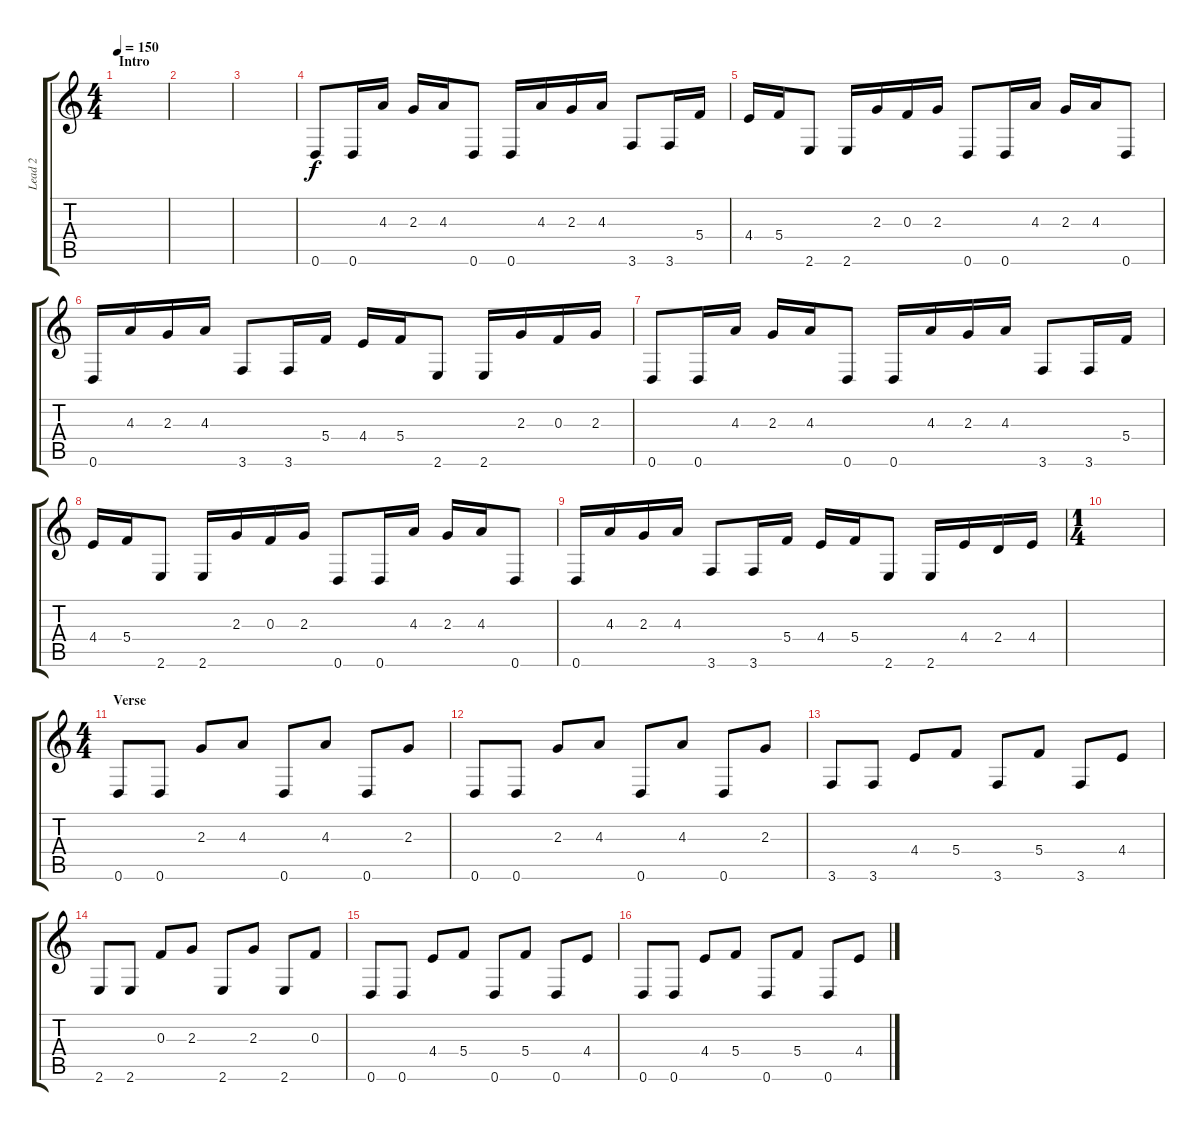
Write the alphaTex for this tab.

\track ("Lead 2" "Lead 2") {instrument overdrivenguitar}
\staff {score tabs}
\tuning (D4 A3 F3 C3 G2 D2) {hide}
\ts (4 4)
\section ("" "Intro")
\tempo 150
\clef g2
\ks c
|
|
|
0.6.8 0.6.16 4.3.16 2.3.16 4.3.16 0.6.8 0.6.16 4.3.16 2.3.16 4.3.16 3.6.8 3.6.16 5.4.16 |
4.4.16 5.4.16 2.6.8 2.6.16 2.3.16 0.3.16 2.3.16 0.6.8 0.6.16 4.3.16 2.3.16 4.3.16 0.6.8 |
0.6.16 4.3.16 2.3.16 4.3.16 3.6.8 3.6.16 5.4.16 4.4.16 5.4.16 2.6.8 2.6.16 2.3.16 0.3.16 2.3.16 |
0.6.8 0.6.16 4.3.16 2.3.16 4.3.16 0.6.8 0.6.16 4.3.16 2.3.16 4.3.16 3.6.8 3.6.16 5.4.16 |
4.4.16 5.4.16 2.6.8 2.6.16 2.3.16 0.3.16 2.3.16 0.6.8 0.6.16 4.3.16 2.3.16 4.3.16 0.6.8 |
0.6.16 4.3.16 2.3.16 4.3.16 3.6.8 3.6.16 5.4.16 4.4.16 5.4.16 2.6.8 2.6.16 4.4.16 2.4.16 4.4.16 |
\ts (1 4)
|
\ts (4 4)
\section ("" "Verse")
0.6.8 0.6.8 2.3.8 4.3.8 0.6.8 4.3.8 0.6.8 2.3.8 |
0.6.8 0.6.8 2.3.8 4.3.8 0.6.8 4.3.8 0.6.8 2.3.8 |
3.6.8 3.6.8 4.4.8 5.4.8 3.6.8 5.4.8 3.6.8 4.4.8 |
2.6.8 2.6.8 0.3.8 2.3.8 2.6.8 2.3.8 2.6.8 0.3.8 |
0.6.8 0.6.8 4.4.8 5.4.8 0.6.8 5.4.8 0.6.8 4.4.8 |
0.6.8 0.6.8 4.4.8 5.4.8 0.6.8 5.4.8 0.6.8 4.4.8
